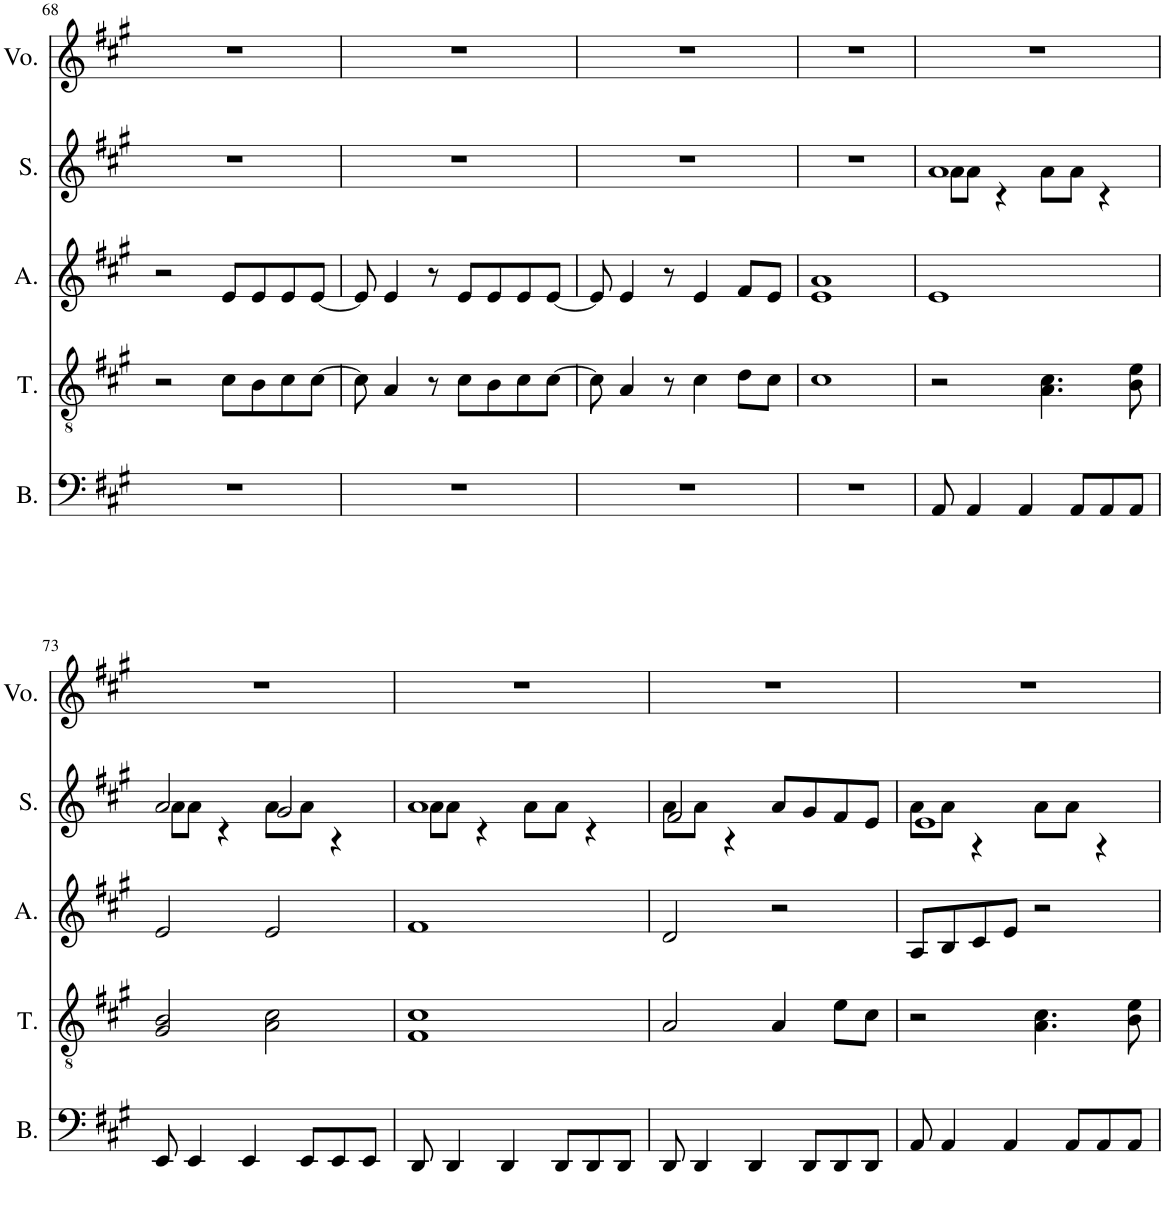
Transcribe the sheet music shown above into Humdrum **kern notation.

**kern	**kern	**kern	**kern	**kern
*part5	*part4	*part3	*part2	*part1
*staff5	*staff4	*staff3	*staff2	*staff1
*I"Bass	*I"Tenor	*I"Alto	*I"Soprano	*I"Voice
*I'B.	*I'T.	*I'A.	*I'S.	*I'Vo.
!!LO:PB:g=z
*clefF4	*clefGv2	*clefG2	*clefG2	*clefG2
*k[f#c#g#]	*k[f#c#g#]	*k[f#c#g#]	*k[f#c#g#]	*k[f#c#g#]
*M4/4	*M4/4	*M4/4	*M4/4	*M4/4
=68	=68	=68	=68	=68
1r	2r	2r	1r	1r
.	8c#\L	8e/L	.	.
.	8B\	8e/	.	.
.	8c#\	8e/	.	.
.	[8c#\J	[8e/J	.	.
=69	=69	=69	=69	=69
1r	8c#\]	8e/]	1r	1r
.	4A/	4e/	.	.
.	8r	8r	.	.
.	8c#\L	8e/L	.	.
.	8B\	8e/	.	.
.	8c#\	8e/	.	.
.	[8c#\J	[8e/J	.	.
=70	=70	=70	=70	=70
1r	8c#\]	8e/]	1r	1r
.	4A/	4e/	.	.
.	8r	8r	.	.
.	4c#\	4e/	.	.
.	8d\L	8f#/L	.	.
.	8c#\J	8e/J	.	.
=71	=71	=71	=71	=71
1r	1c#	1e 1a	1r	1r
=72	=72	=72	=72	=72
*	*	*	*^	*
8AA/	2r	1e	1a	8a\L	1r
4AA/	.	.	.	8a\J	.
.	.	.	.	4r	.
4AA/	.	.	.	.	.
.	4.A\ 4.c#\	.	.	8a\L	.
8AA/L	.	.	.	8a\J	.
8AA/	.	.	.	4r	.
8AA/J	8B\ 8e\	.	.	.	.
!!LO:LB:g=z
=73	=73	=73	=73	=73	=73
8EE/	2G#/ 2B/	2e/	2a/	8a\L	1r
4EE/	.	.	.	8a\J	.
.	.	.	.	4r	.
4EE/	.	.	.	.	.
.	2A\ 2c#\	2e/	2g#/	8a\L	.
8EE/L	.	.	.	8a\J	.
8EE/	.	.	.	4r	.
8EE/J	.	.	.	.	.
=74	=74	=74	=74	=74	=74
8DD/	1F# 1c#	1f#	1a	8a\L	1r
4DD/	.	.	.	8a\J	.
.	.	.	.	4r	.
4DD/	.	.	.	.	.
.	.	.	.	8a\L	.
8DD/L	.	.	.	8a\J	.
8DD/	.	.	.	4r	.
8DD/J	.	.	.	.	.
=75	=75	=75	=75	=75	=75
8DD/	2A/	2d/	2f#/	8a\L	1r
4DD/	.	.	.	8a\J	.
.	.	.	.	4r	.
4DD/	.	.	.	.	.
.	4A/	2r	8a/L	2ryy	.
8DD/L	.	.	8g#/	.	.
8DD/	8e\L	.	8f#/	.	.
8DD/J	8c#\J	.	8e/J	.	.
=76	=76	=76	=76	=76	=76
8AA/	2r	8A/L	1e	8a\L	1r
4AA/	.	8B/	.	8a\J	.
.	.	8c#/	.	4r	.
4AA/	.	8e/J	.	.	.
.	4.A\ 4.c#\	2r	.	8a\L	.
8AA/L	.	.	.	8a\J	.
8AA/	.	.	.	4r	.
8AA/J	8B\ 8e\	.	.	.	.
*	*	*	*v	*v	*
=	=	=	=	=
*-	*-	*-	*-	*-
